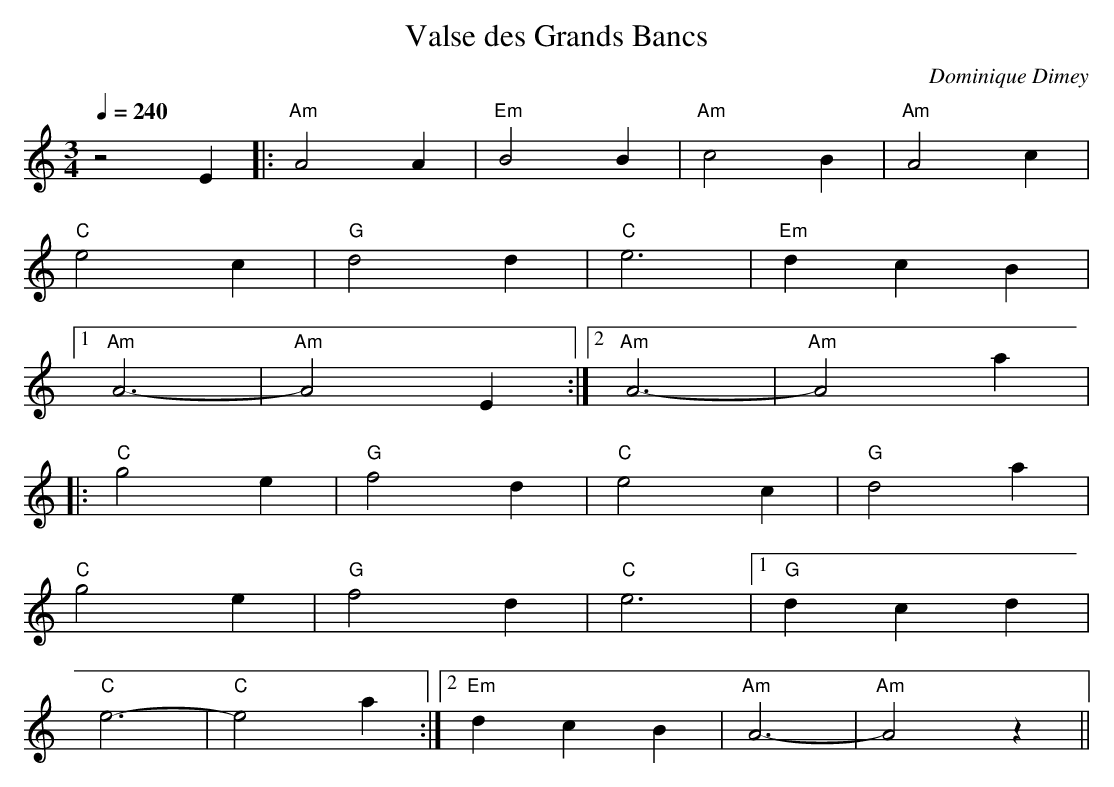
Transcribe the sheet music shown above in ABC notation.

X:1
T:Valse des Grands Bancs
C:Dominique Dimey
M:3/4
L:1/4
Q:1/4=240
K:Am
z2E|:"Am"A2A|"Em"B2B|"Am"c2B|"Am"A2c|
"C"e2c|"G"d2d|"C"e3|"Em"dcB|
[1 "Am"A3-|"Am"A2E:|[2 "Am"A3-|"Am"A2a|
|:"C"g2e|"G"f2d|"C"e2c|"G"d2a|
"C"g2e|"G"f2d|"C"e3|[1 "G"dcd|
"C"e3-|"C"e2a:|[2 "Em"dcB|"Am"A3-|"Am"A2z||
